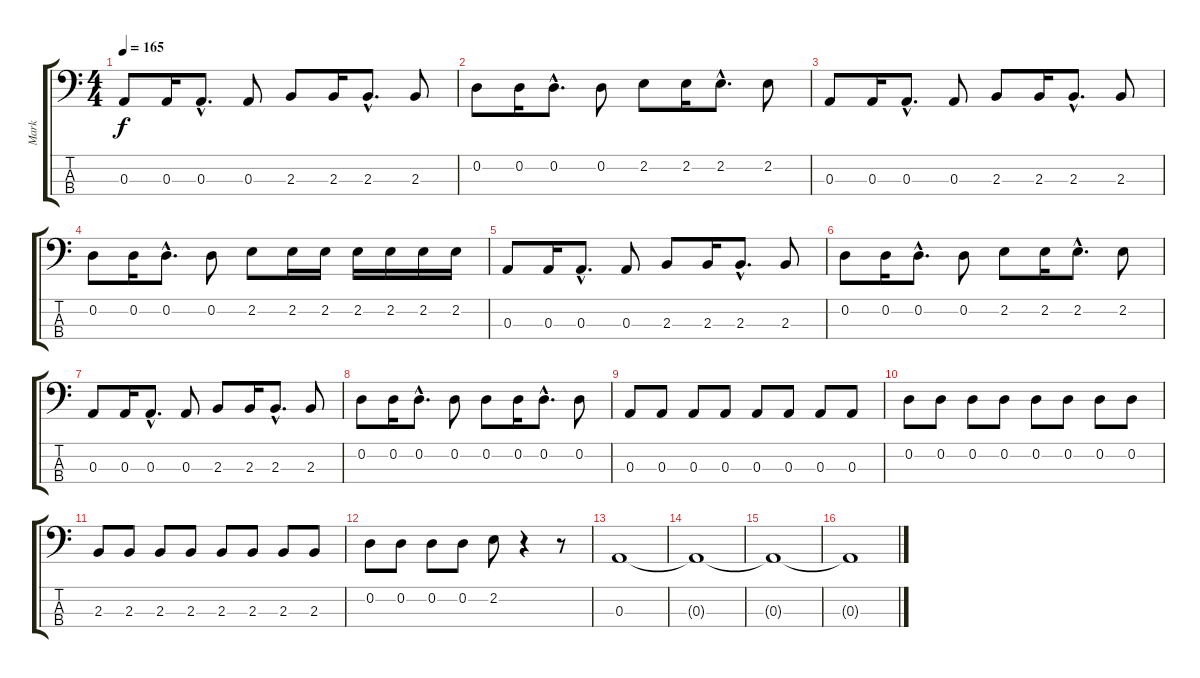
\track ("Mark" "Mark") {instrument electricbasspick}
\staff {score tabs}
\tuning (G2 D2 A1 E1) {hide}
\ts (4 4)
\tempo 165
\clef f4
\ks c
0.3.8{dy f} 0.3.16 0.3{hac}.8{d} 0.3.8 2.3.8 2.3.16 2.3{hac}.8{d} 2.3.8 |
0.2.8 0.2.16 0.2{hac}.8{d} 0.2.8 2.2.8 2.2.16 2.2{hac}.8{d} 2.2.8 |
0.3.8 0.3.16 0.3{hac}.8{d} 0.3.8 2.3.8 2.3.16 2.3{hac}.8{d} 2.3.8 |
0.2.8 0.2.16 0.2{hac}.8{d} 0.2.8 2.2.8 2.2.16 2.2.16 2.2.16 2.2.16 2.2.16 2.2.16 |
0.3.8 0.3.16 0.3{hac}.8{d} 0.3.8 2.3.8 2.3.16 2.3{hac}.8{d} 2.3.8 |
0.2.8 0.2.16 0.2{hac}.8{d} 0.2.8 2.2.8 2.2.16 2.2{hac}.8{d} 2.2.8 |
0.3.8 0.3.16 0.3{hac}.8{d} 0.3.8 2.3.8 2.3.16 2.3{hac}.8{d} 2.3.8 |
0.2.8 0.2.16 0.2{hac}.8{d} 0.2.8 0.2.8 0.2.16 0.2{hac}.8{d} 0.2.8 |
0.3.8 0.3.8 0.3.8 0.3.8 0.3.8 0.3.8 0.3.8 0.3.8 |
0.2.8 0.2.8 0.2.8 0.2.8 0.2.8 0.2.8 0.2.8 0.2.8 |
2.3.8 2.3.8 2.3.8 2.3.8 2.3.8 2.3.8 2.3.8 2.3.8 |
0.2.8 0.2.8 0.2.8 0.2.8 2.2.8 r.4 r.8 |
0.3.1 |
0.3{t}.1 |
0.3{t}.1 |
0.3{t}.1
